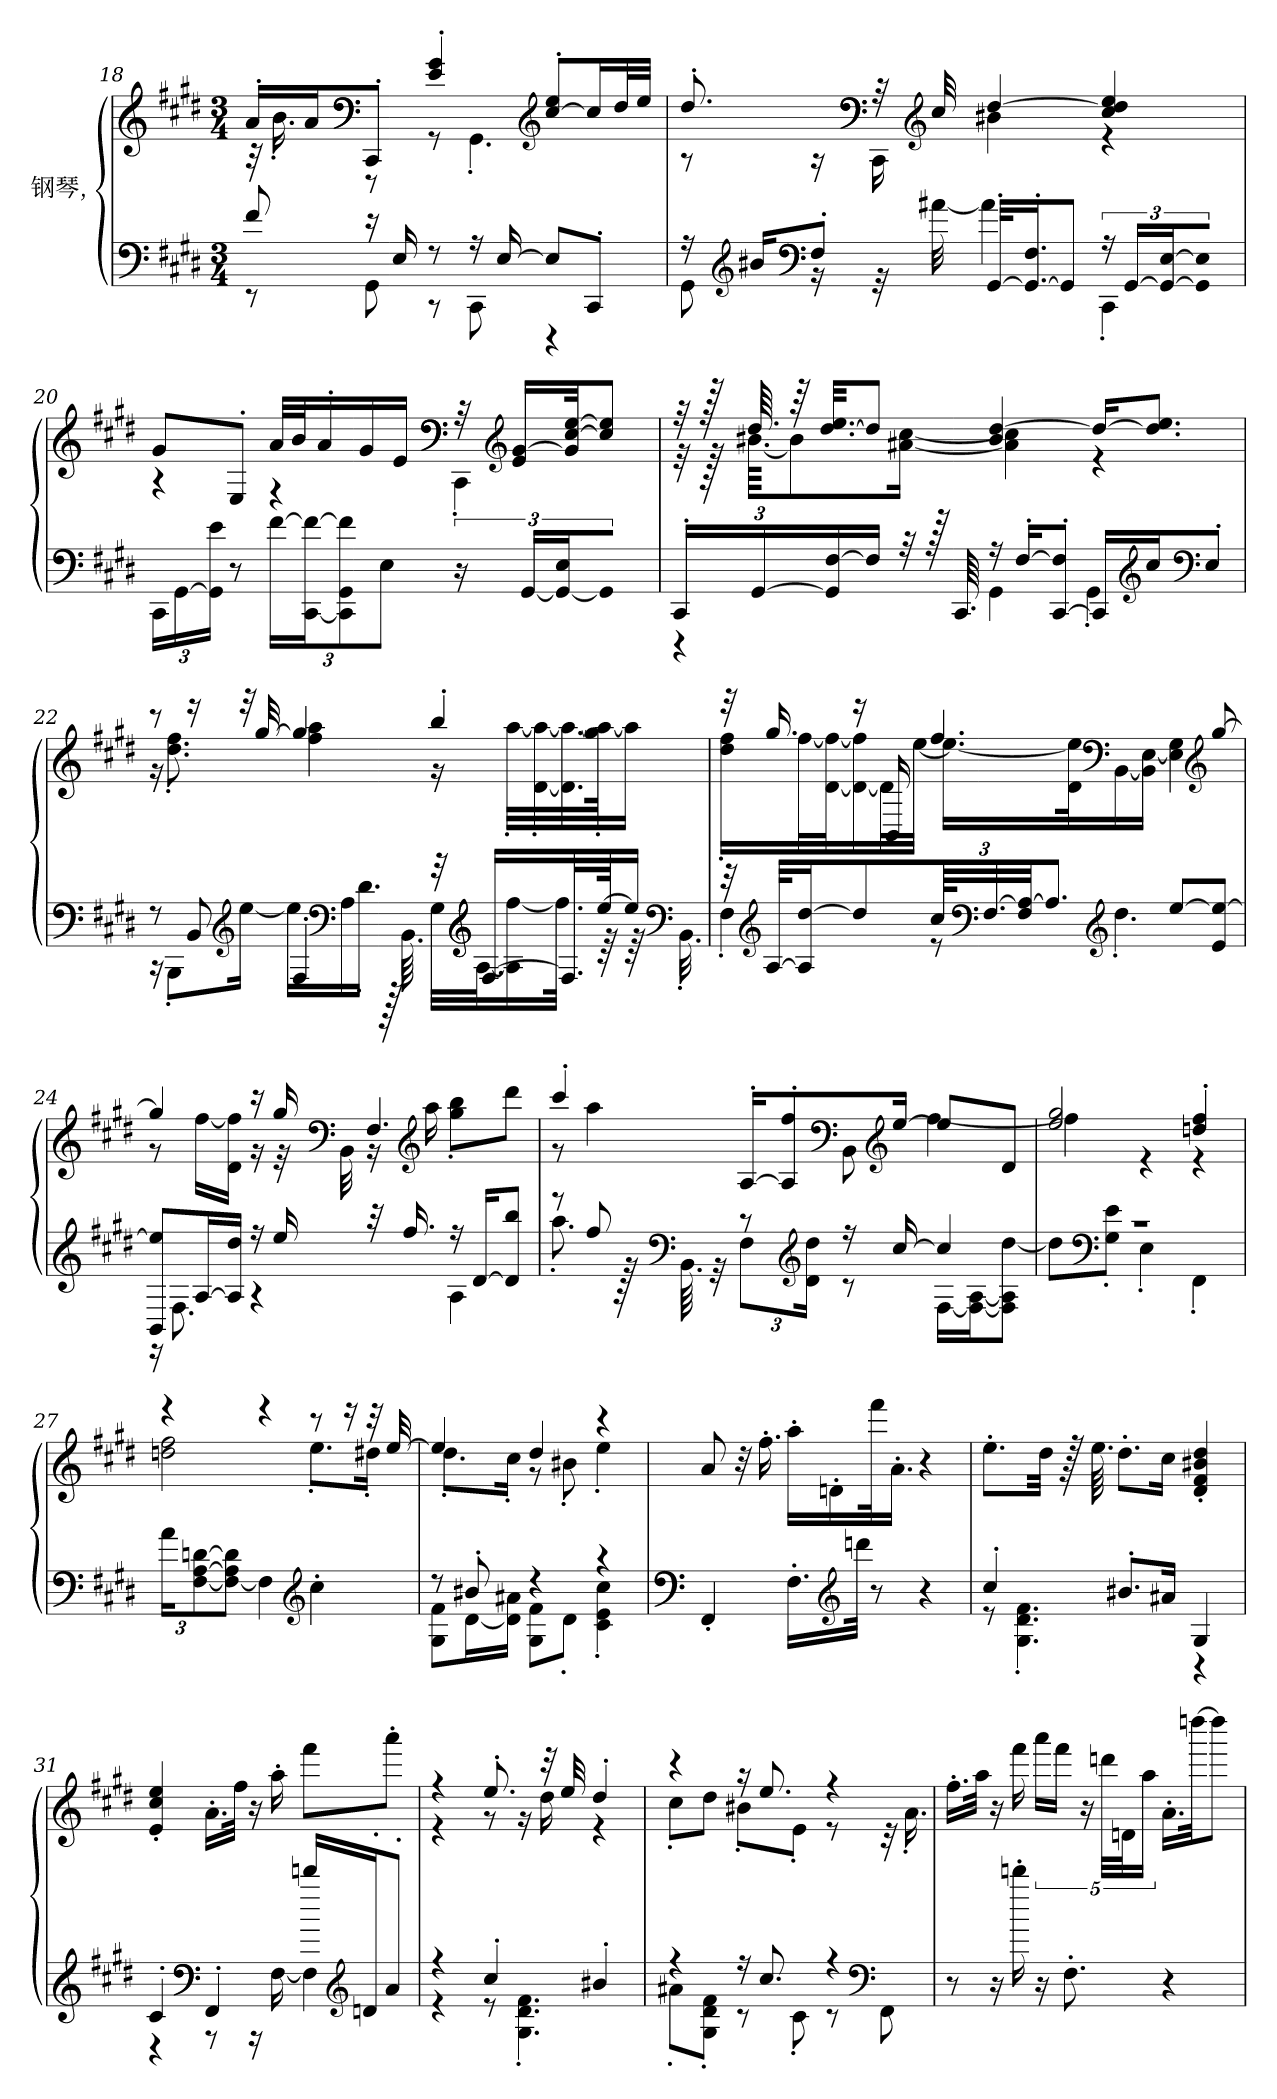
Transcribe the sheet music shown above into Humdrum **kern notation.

**kern	**kern
*part1	*part1
*staff2	*staff1
*I"钢琴,	*
!!LO:LB:g=z
*clefF4	*clefG2
*k[f#c#g#d#]	*k[f#c#g#d#]
*M3/4	*M3/4
=18	=18
*^	*^
8f#/	8r	16a'/LL	32r
.	.	.	16.b'\
.	.	16a/J	.
*	*	*clefF4	*
16r	8GG#\	8CC#'/J	8r
16E/	.	.	.
8r	8r	4e/' 4g#/'	8r
16r	8CC#\	.	4.GG#'\
[16E/	.	.	.
*	*	*clefG2	*
8E/L]	4r	[8cc#/' 8ee/'L	.
8CC#'/J	.	16cc#/L]	.
.	.	32dd#/L	.
.	.	32ee/JJJ	.
=19	=19	=19	=19
16r	8GG#\	8.dd#'/	8r
*clefG2	*	*	*
16b#X/KL	.	.	.
*clefF4	*	*	*
8F#'/J	16r	.	16r
*	*	*clefF4	*
.	32r	32r	16CC#\
*	*	*clefG2	*
.	[32a#X\	32cc#/	.
[32GG#'/KLL	4a#\]	[4dd#/	4b#X\
16.GG#/_' 16.F#/'J	.	.	.
8GG#/J]	.	.	.
24r	4CC#'\	4cc#/ 4dd#/] 4ee/	4r
[24GG#/LL	.	.	.
24GG#/_ [24E/J	.	.	.
8GG#/] 8E/]J	.	.	.
*v	*v	*	*
!!LO:LB:g=z	!!
=20	=20	=20
*Xbrackettup	*	*
24CC#\LL	8g#/L	4r
[24GG#\	.	.
24GG#\] 24e\JJ	.	.
8r	8E'/J	.
[24f#\LL	32a/LLL	4r
.	32b/J	.
[24CC#\ 24f#\_J	.	.
.	16a'/	.
12CC#\] 12GG#\ 12f#\]	.	.
.	16g#/	.
12E\J	.	.
.	16e/JJ	.
*	*clefF4	*
*brackettup	*	*
24r	32r	4CC#'\
*	*clefG2	*
.	16e/ [16g#/LL	.
[24GG#/LL	.	.
24GG#/_ 24E/J	.	.
.	32g#/] [32cc#/ [32ee/JK	.
8GG#/J]	8cc#/] 8ee/]J	.
!!LO:LB:g=z	!!
=21	=21	=21
*Xbrackettup	*	*
*^	*	*
24CC#'/LL	4r	32r	32r
.	.	128r	128r
.	.	64.dd#/	[64.b#X\KKKL
[24GG#/	.	.	.
.	.	64r	8b#\]
.	.	[32.dd#/ 32.ee/KKL	.
24GG#/] [24F#/	.	.	.
16F#/JJ]	.	8dd#/J]	.
32r	.	.	[16a#X\ [16cc#\Jk
128r	.	.	.
64.CC#/	.	.	.
16r	4GG#\	4b#/ [4dd#/	4a#\] 4cc#\]
[16F#'/KL	.	.	.
[8CC#/' 8F#/]'J	.	.	.
16CC#/LL]	4GG#'\	16dd#/KL_	4r
*clefG2	*	*	*
16cc#/J	.	8.dd#/] 8.ee/J	.
*clefF4	*	*	*
8E'/J	.	.	.
!!LO:LB:g=z	!!
=22	=22	=22	=22
8r	16r	8r	16r
.	8BBB'\L	.	8.dd#\' 8.ff#\'
8BB/	.	16r	.
*clefG2	*	*	*
.	[16ee\Jk	32r	.
.	.	[32gg#/	.
4F#'/	16ee\LL]	4gg#/]	4ff#\ 4aa\
*clefF4	*	*	*
.	16A\	.	.
.	16.d#'\JJ	.	.
.	128r	.	.
.	64.BB\	.	.
32r	32G#\LLL	4bb'/	16r
*clefG2	*	*	*
[16.F#/LL	[32A\J	.	.
.	16A\] [16ff#\	.	[32aa'\LLL
.	.	.	[32d#\' 32aa\_'
32.F#/L]	32.ff#\JJk]	.	32.d#\] 32.aa\_
[64ee/JK	64r	.	64gg#\' 64aa\_'JK
16ee/JJ]	64r	.	16aa\JJ]
*clefF4	*	*	*
.	32.BB'\	.	.
!!LO:LB:g=z	!!
=23	=23	=23	=23
32r	4F#'\	32r	16dd#\' 16ff#\'LL
*clefG2	*	*	*
[32A/KLL	.	16.gg#/	.
16A/] [16dd#/J	.	.	[32ff#\L
.	.	.	[32d#\ 32ff#\_J
8dd#/]	.	16r	16d#\_ 16ff#\]
.	.	16BB/	32d#\L]
.	.	.	[32ee\JJJ
96cc#/KLL	8r	4.ff#/	16.ee\LL_
*clefF4	*	*	*
[48.F#/	.	.	.
48F#/] [48A/JJ	.	.	.
8.A/J]	.	.	.
.	.	.	32d#\ 32ee\]K
*clefG2	*	*clefF4	*
.	4.dd#'\	.	[16BB\
.	.	.	16BB\] [16E\JJ
[8ee/L	.	.	4E\] 4G#\
*	*	*clefG2	*
8e/ 8ee/_J	.	[8gg#/	.
!!LO:PB:g=z	!!
=24	=24	=24	=24
8BB/ 8ee/]L	16r	4gg#/]	8r
.	8.F#\	.	.
[16A/L	.	.	[16ff#\LL
16A/] 16dd#/JJ	.	.	16d#\ 16ff#\]JJ
16r	4r	16r	16r
16ee/	.	16gg#/	32r
*	*	*clefF4	*
.	.	.	32BB\
32r	.	4.F#/	16r
16.ff#/	.	.	.
*	*	*clefG2	*
.	.	.	16aa\
16r	4A\	.	8gg#\' 8bb\'L
[16d#/KL	.	.	.
8d#/] 8bb/J	.	.	8ddd#\J
=25	=25	=25	=25
8r	8.aa'\	4ccc#'/	8r
8ff#/	.	.	4aa\
.	128r	.	.
*clefF4	*	*	*
.	64.BB\	.	.
.	32r	.	.
8r	12F#\L	[16A'/KL	.
.	.	8A/]' 8ff#/'	.
*clefG2	*	*	*
.	24d#\ 24dd#\Jk	.	.
*	*	*clefF4	*
16r	8r	.	8BB\
*	*	*clefG2	*
[16cc#/	.	[16ee/Jk	.
4cc#/]	[16F#\LL	8ee/L]	[4ff#\
.	16F#\_ [16A\J	.	.
.	8F#\] 8A\] [8dd#\J	8d#/J	.
!!LO:LB:g=z	!!
=26	=26	=26	=26
2.r	8dd#\L]	2ee/ 2gg#/	4ff#\]
*clefF4	*	*	*
.	8G#\' 8e\'J	.	.
.	4E'\	.	4r
.	4FF#'\	4ddn/' 4ff#/'	4r
*v	*v	*	*
=27	=27	=27
24a\KL	4r	2ddn\ 2ff#\
[12F#\ [12A\ [12dn\	.	.
8F#\_ 8A\] 8d\]J	.	.
4F#\]	4r	.
*clefG2	*	*
4cc#'\	8r	8.ee'\L
.	16r	.
.	32r	16dd#X'\Jk
.	[32ee/	.
=28	=28	=28
*^	*	*
8r	8G#\ 8f#\L	4ee/]	8.dd#'\L
8b#X'/	[16d#\L	.	.
.	16d#\] 16a#X\JJ	.	16cc#'\Jk
4r	8G#\ 8f#\L	4dd#/	8r
.	8d#'\J	.	8b#X'\
4r	4c#\' 4e\' 4cc#\'	4r	4ee'\
*v	*v	*	*
*	*v	*v
!!LO:LB:g=z
=29	=29
*clefF4	*
4FF#'/	8a/
.	32r
.	16.ff#'\
16.F#'\LL	16aa'\LL
.	16dn'\
*clefG2	*
32dddn\JJk	.
8r	32fff#\K
.	16.a'\JJ
4r	4r
=30	=30
*^	*
4cc#'/	8r	8.ee'\L
.	4.G#\' 4.d#\' 4.f#\'	.
.	.	32dd#\Jkk
.	.	128r
.	.	64.ee\
8.b#X'/L	.	8.dd#'\L
16a#X/Jk	.	16cc#\Jk
4G#/	4r	4d#/' 4f#/' 4b#X/' 4dd#/'
=31	=31	=31
4c#'/	4r	4e/' 4cc#/' 4ee/'
*clefF4	*	*
4FF#'/	8r	16.a'\LL
.	.	32ff#\JJk
.	16r	16r
.	[16F#\	16aa'\
16dddn/LL	4F#\]	8fff#\L
*clefG2	*	*
16dn'/J	.	.
8a'/J	.	8aaa'\J
!!LO:LB:g=z
=32	=32	=32
*	*	*^
4r	4r	4r	4r
4cc#'/	8r	8.ee'/	8r
.	4.G#\' 4.d#\' 4.f#\'	.	16r
.	.	32r	16dd#\
.	.	32ee/	.
4b#X'/	.	4dd#'/	4r
=33	=33	=33	=33
4r	8a#X'\L	4r	8cc#'\L
.	8G#\' 8d#\' 8f#\'J	.	8dd#\J
16r	8r	16r	8b#X'\L
8.cc#/	.	8.ee/	.
.	8c#'\	.	8e'\J
4r	8r	4r	8r
*clefF4	*	*	*
.	8FF#\	.	32r
.	.	.	16.a'\
*v	*v	*	*
*	*v	*v
=34	=34
8r	16.ff#'\LL
.	32aa\JJk
16r	16r
16dddn'\	16fff#\
16r	20aaa\LL
.	20fff#\JJ
8.F#'\	.
.	20r
.	40dddn\LLL
.	40dn\J
.	20aa\JJ
4r	16.a'\LL
.	[32ddddn\JK
.	8dddd\J]
=	=
*-	*-
